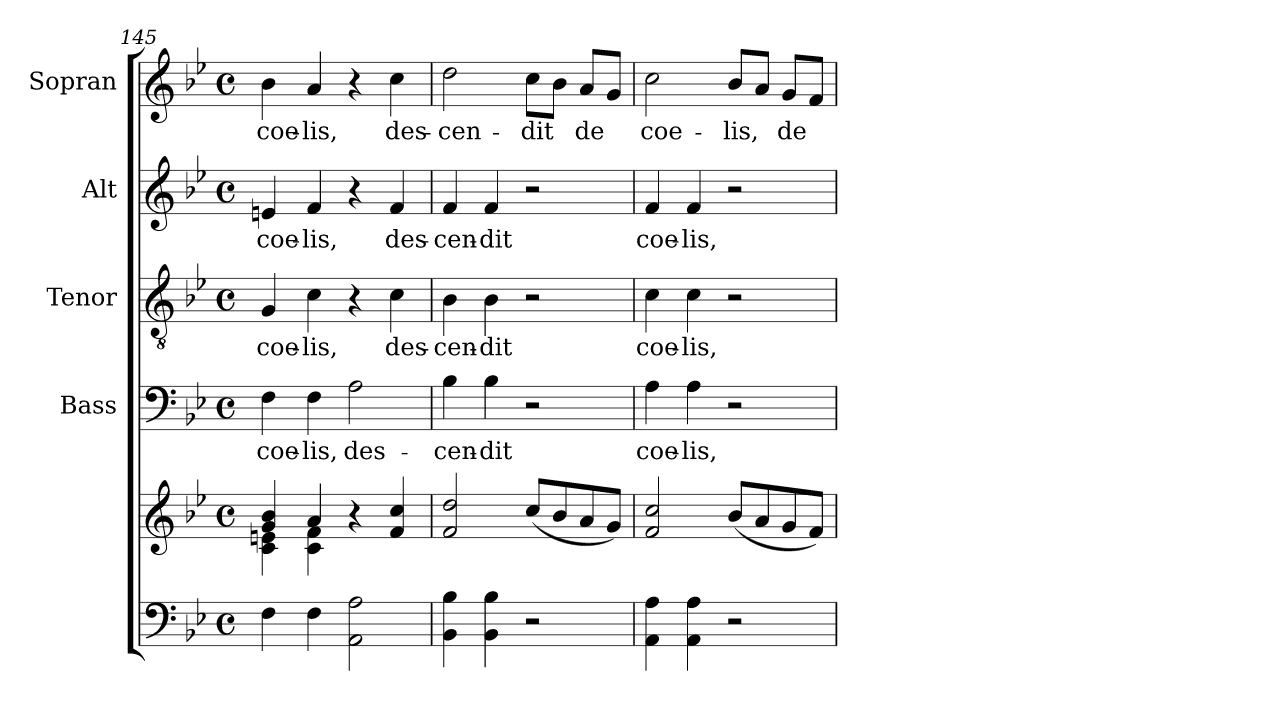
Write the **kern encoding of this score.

**kern	**kern	**kern	**text	**kern	**text	**kern	**text	**kern	**text
*part5	*part5	*part4	*part4	*part3	*part3	*part2	*part2	*part1	*part1
*staff6	*staff5	*staff4	*staff4	*staff3	*staff3	*staff2	*staff2	*staff1	*staff1
*	*	*I"Bass	*	*I"Tenor	*	*I"Alt	*	*I"Sopran	*
*	*	*I'B.	*	*I'T.	*	*I'A.	*	*I'S.	*
*clefF4	*clefG2	*clefF4	*	*clefGv2	*	*clefG2	*	*clefG2	*
*k[b-e-]	*k[b-e-]	*k[b-e-]	*	*k[b-e-]	*	*k[b-e-]	*	*k[b-e-]	*
*B-:	*B-:	*B-:	*	*B-:	*	*B-:	*	*B-:	*
*M4/4	*M4/4	*M4/4	*	*M4/4	*	*M4/4	*	*M4/4	*
*met(c)	*met(c)	*met(c)	*	*met(c)	*	*met(c)	*	*met(c)	*
=145	=145	=145	=145	=145	=145	=145	=145	=145	=145
*	*^	*	*	*	*	*	*	*	*
!	!	!	!	!LO:LY:b	!	!LO:LY:b	!	!LO:LY:b	!	!LO:LY:b
4F\	4g/ 4b-/	4c\ 4en\	4F\	coe-	4G/	coe-	4en/	coe-	4b-\	coe-
!	!	!	!	!LO:LY:b	!	!LO:LY:b	!	!LO:LY:b	!	!LO:LY:b
4F\	4a/	4c\ 4f\	4F\	-lis,	4c\	-lis,	4f/	-lis,	4a/	-lis,
!	!	!	!	!LO:LY:b	!	!	!	!	!	!
2AA\ 2A\	4r	2ryy	2A\	des-	4r	.	4r	.	4r	.
!	!	!	!	!	!	!LO:LY:b	!	!LO:LY:b	!	!LO:LY:b
.	4f/ 4cc/	.	.	.	4c\	des-	4f/	des-	4cc\	des-
*	*v	*v	*	*	*	*	*	*	*	*
!!LO:LB:g=z
=146	=146	=146	=146	=146	=146	=146	=146	=146	=146
!	!	!	!LO:LY:b	!	!LO:LY:b	!	!LO:LY:b	!	!LO:LY:b
4BB-\ 4B-\	2f/ 2dd/	4B-\	-cen-	4B-\	-cen-	4f/	-cen-	2dd\	-cen-
!	!	!	!LO:LY:b	!	!LO:LY:b	!	!LO:LY:b	!	!
4BB-\ 4B-\	.	4B-\	-dit	4B-\	-dit	4f/	-dit	.	.
!	!	!	!	!	!	!	!	!	!LO:LY:b
2r	(<8cc/L	2r	.	2r	.	2r	.	8cc\L	-dit
.	8b-/	.	.	.	.	.	.	8b-\J	.
!	!	!	!	!	!	!	!	!	!LO:LY:b
.	8a/	.	.	.	.	.	.	8a/L	de
.	8g/J)	.	.	.	.	.	.	8g/J	.
=147	=147	=147	=147	=147	=147	=147	=147	=147	=147
!	!	!	!LO:LY:b	!	!LO:LY:b	!	!LO:LY:b	!	!LO:LY:b
4AA\ 4A\	2f/ 2cc/	4A\	coe-	4c\	coe-	4f/	coe-	2cc\	coe-
!	!	!	!LO:LY:b	!	!LO:LY:b	!	!LO:LY:b	!	!
4AA\ 4A\	.	4A\	-lis,	4c\	-lis,	4f/	-lis,	.	.
!	!	!	!	!	!	!	!	!	!LO:LY:b
2r	(<8b-/L	2r	.	2r	.	2r	.	8b-/L	-lis,
.	8a/	.	.	.	.	.	.	8a/J	.
!	!	!	!	!	!	!	!	!	!LO:LY:b
.	8g/	.	.	.	.	.	.	8g/L	de
.	8f/J)	.	.	.	.	.	.	8f/J	.
=	=	=	=	=	=	=	=	=	=
*-	*-	*-	*-	*-	*-	*-	*-	*-	*-
